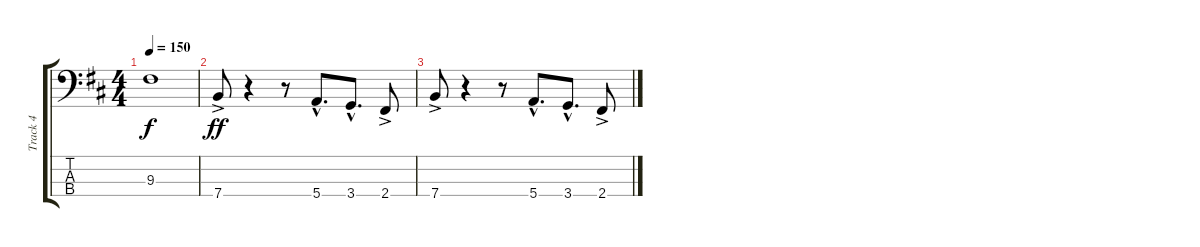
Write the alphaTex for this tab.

\track ("Track 4" "Track 4") {instrument electricbassfinger}
\staff {score tabs}
\tuning (G2 D2 A1 E1) {hide}
\ts (4 4)
\tempo 150
\clef f4
\ks d
9.3.1{dy f} |
7.4{ac}.8{dy ff} r.4 r.8 5.4{hac}.8{d} 3.4{hac}.8{d} 2.4{ac}.8 |
7.4{ac}.8 r.4 r.8 5.4{hac}.8{d} 3.4{hac}.8{d} 2.4{ac}.8
